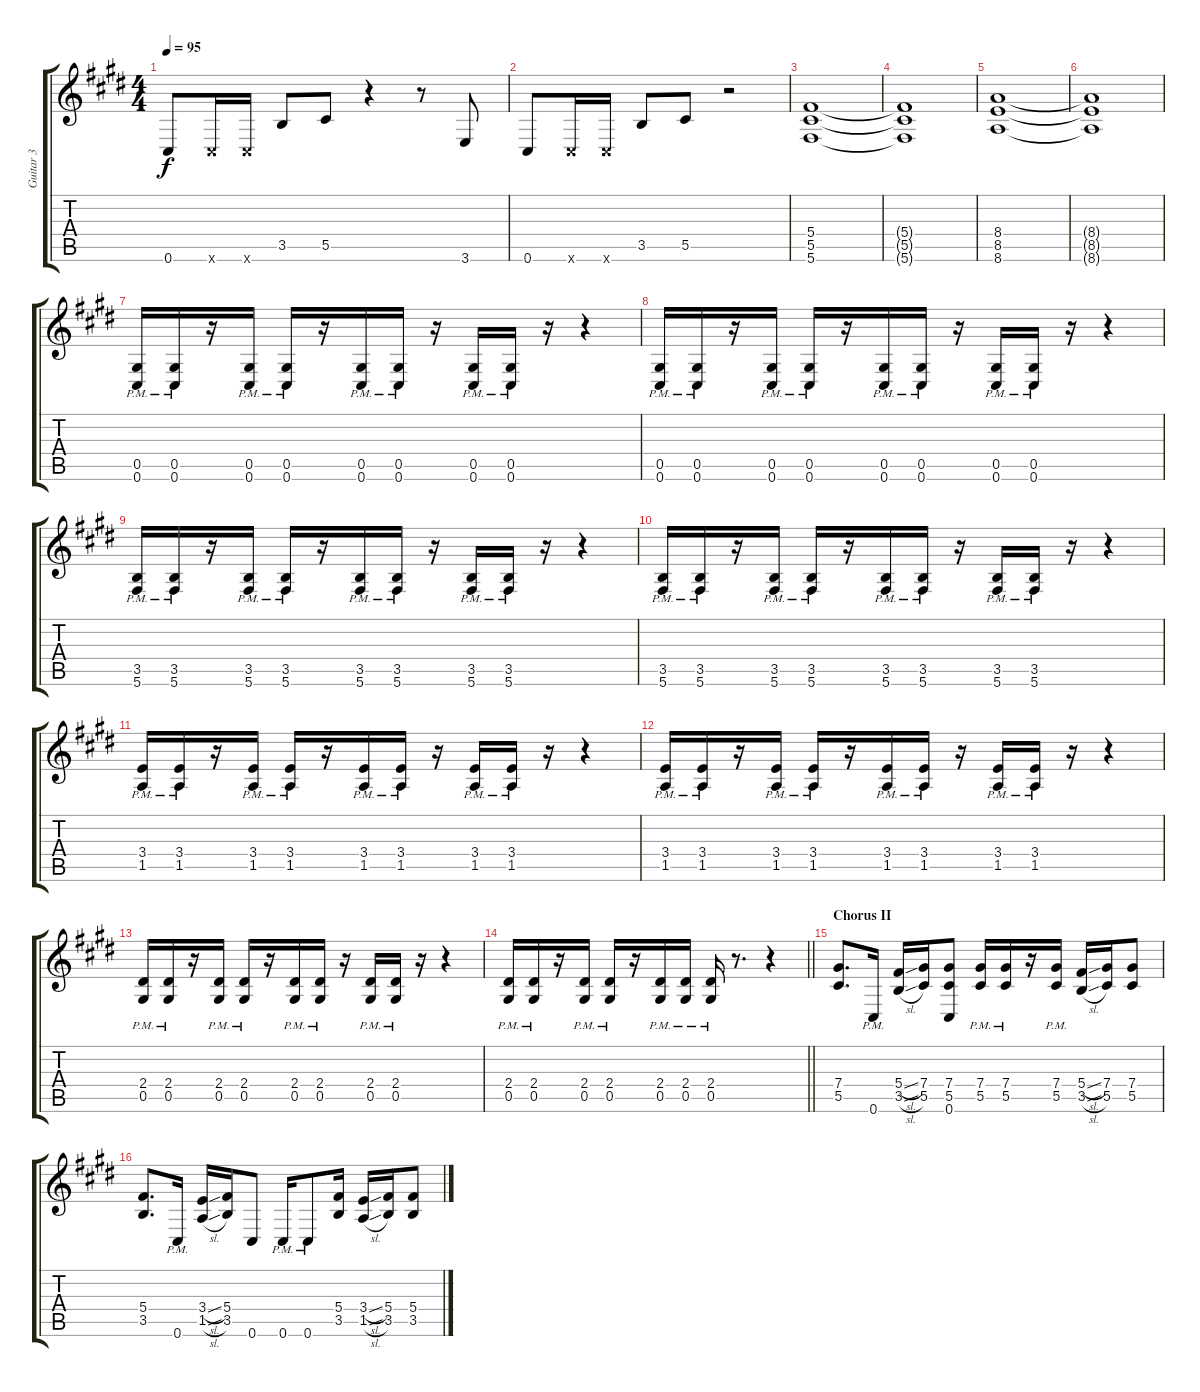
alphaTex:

\track ("Guitar 3" "Guitar 3") {instrument distortionguitar}
\staff {score tabs}
\tuning (Eb4 Bb3 Gb3 Db3 Ab2 Db2) {hide}
\ts (4 4)
\tempo 95
\clef g2
\ks e
0.6.8{dy f} 0.6{x}.16 0.6{x}.16 3.5.8 5.5.8 r.4 r.8 3.6.8 |
0.6.8 0.6{x}.16 0.6{x}.16 3.5.8 5.5.8 r.2 |
(5.4 5.5 5.6).1 |
(5.4{t} 5.5{t} 5.6{t}).1 |
(8.4 8.5 8.6).1 |
(8.4{t} 8.5{t} 8.6{t}).1 |
(0.5{pm} 0.6{pm}).16 (0.5{pm} 0.6{pm}).16 r.16 (0.5{pm} 0.6{pm}).16 (0.5{pm} 0.6{pm}).16 r.16 (0.5{pm} 0.6{pm}).16 (0.5{pm} 0.6{pm}).16 r.16 (0.5{pm} 0.6{pm}).16 (0.5{pm} 0.6{pm}).16 r.16 r.4 |
(0.5{pm} 0.6{pm}).16 (0.5{pm} 0.6{pm}).16 r.16 (0.5{pm} 0.6{pm}).16 (0.5{pm} 0.6{pm}).16 r.16 (0.5{pm} 0.6{pm}).16 (0.5{pm} 0.6{pm}).16 r.16 (0.5{pm} 0.6{pm}).16 (0.5{pm} 0.6{pm}).16 r.16 r.4 |
(3.5{pm} 5.6{pm}).16 (3.5{pm} 5.6{pm}).16 r.16 (3.5{pm} 5.6{pm}).16 (3.5{pm} 5.6{pm}).16 r.16 (3.5{pm} 5.6{pm}).16 (3.5{pm} 5.6{pm}).16 r.16 (3.5{pm} 5.6{pm}).16 (3.5{pm} 5.6{pm}).16 r.16 r.4 |
(3.5{pm} 5.6{pm}).16 (3.5{pm} 5.6{pm}).16 r.16 (3.5{pm} 5.6{pm}).16 (3.5{pm} 5.6{pm}).16 r.16 (3.5{pm} 5.6{pm}).16 (3.5{pm} 5.6{pm}).16 r.16 (3.5{pm} 5.6{pm}).16 (3.5{pm} 5.6{pm}).16 r.16 r.4 |
(3.4{pm} 1.5{pm}).16 (3.4{pm} 1.5{pm}).16 r.16 (3.4{pm} 1.5{pm}).16 (3.4{pm} 1.5{pm}).16 r.16 (3.4{pm} 1.5{pm}).16 (3.4{pm} 1.5{pm}).16 r.16 (3.4{pm} 1.5{pm}).16 (3.4{pm} 1.5{pm}).16 r.16 r.4 |
(3.4{pm} 1.5{pm}).16 (3.4{pm} 1.5{pm}).16 r.16 (3.4{pm} 1.5{pm}).16 (3.4{pm} 1.5{pm}).16 r.16 (3.4{pm} 1.5{pm}).16 (3.4{pm} 1.5{pm}).16 r.16 (3.4{pm} 1.5{pm}).16 (3.4{pm} 1.5{pm}).16 r.16 r.4 |
(2.4{pm} 0.5{pm}).16 (2.4{pm} 0.5{pm}).16 r.16 (2.4{pm} 0.5{pm}).16 (2.4{pm} 0.5{pm}).16 r.16 (2.4{pm} 0.5{pm}).16 (2.4{pm} 0.5{pm}).16 r.16 (2.4{pm} 0.5{pm}).16 (2.4{pm} 0.5{pm}).16 r.16 r.4 |
\barLineRight lightlight
(2.4{pm} 0.5{pm}).16 (2.4{pm} 0.5{pm}).16 r.16 (2.4{pm} 0.5{pm}).16 (2.4{pm} 0.5{pm}).16 r.16 (2.4{pm} 0.5{pm}).16 (2.4{pm} 0.5{pm}).16 (2.4{pm} 0.5{pm}).16 r.8{d} r.4 |
\section ("" "Chorus II")
(7.4 5.5).8{d} 0.6{pm}.16 (5.4{sl} 3.5{sl}).16 (7.4 5.5).16 (7.4 5.5 0.6).8 (7.4{pm} 5.5{pm}).16 (7.4{pm} 5.5{pm}).16 r.16 (7.4{pm} 5.5{pm}).16 (5.4{sl} 3.5{sl}).16 (7.4 5.5).16 (7.4 5.5).8 |
(5.4 3.5).8{d} 0.6{pm}.16 (3.4{sl} 1.5{sl}).16 (5.4 3.5).16 0.6.8 0.6{pm}.16 0.6{pm}.8 (5.4 3.5).16 (3.4{sl} 1.5{sl}).16 (5.4 3.5).16 (5.4 3.5).8
